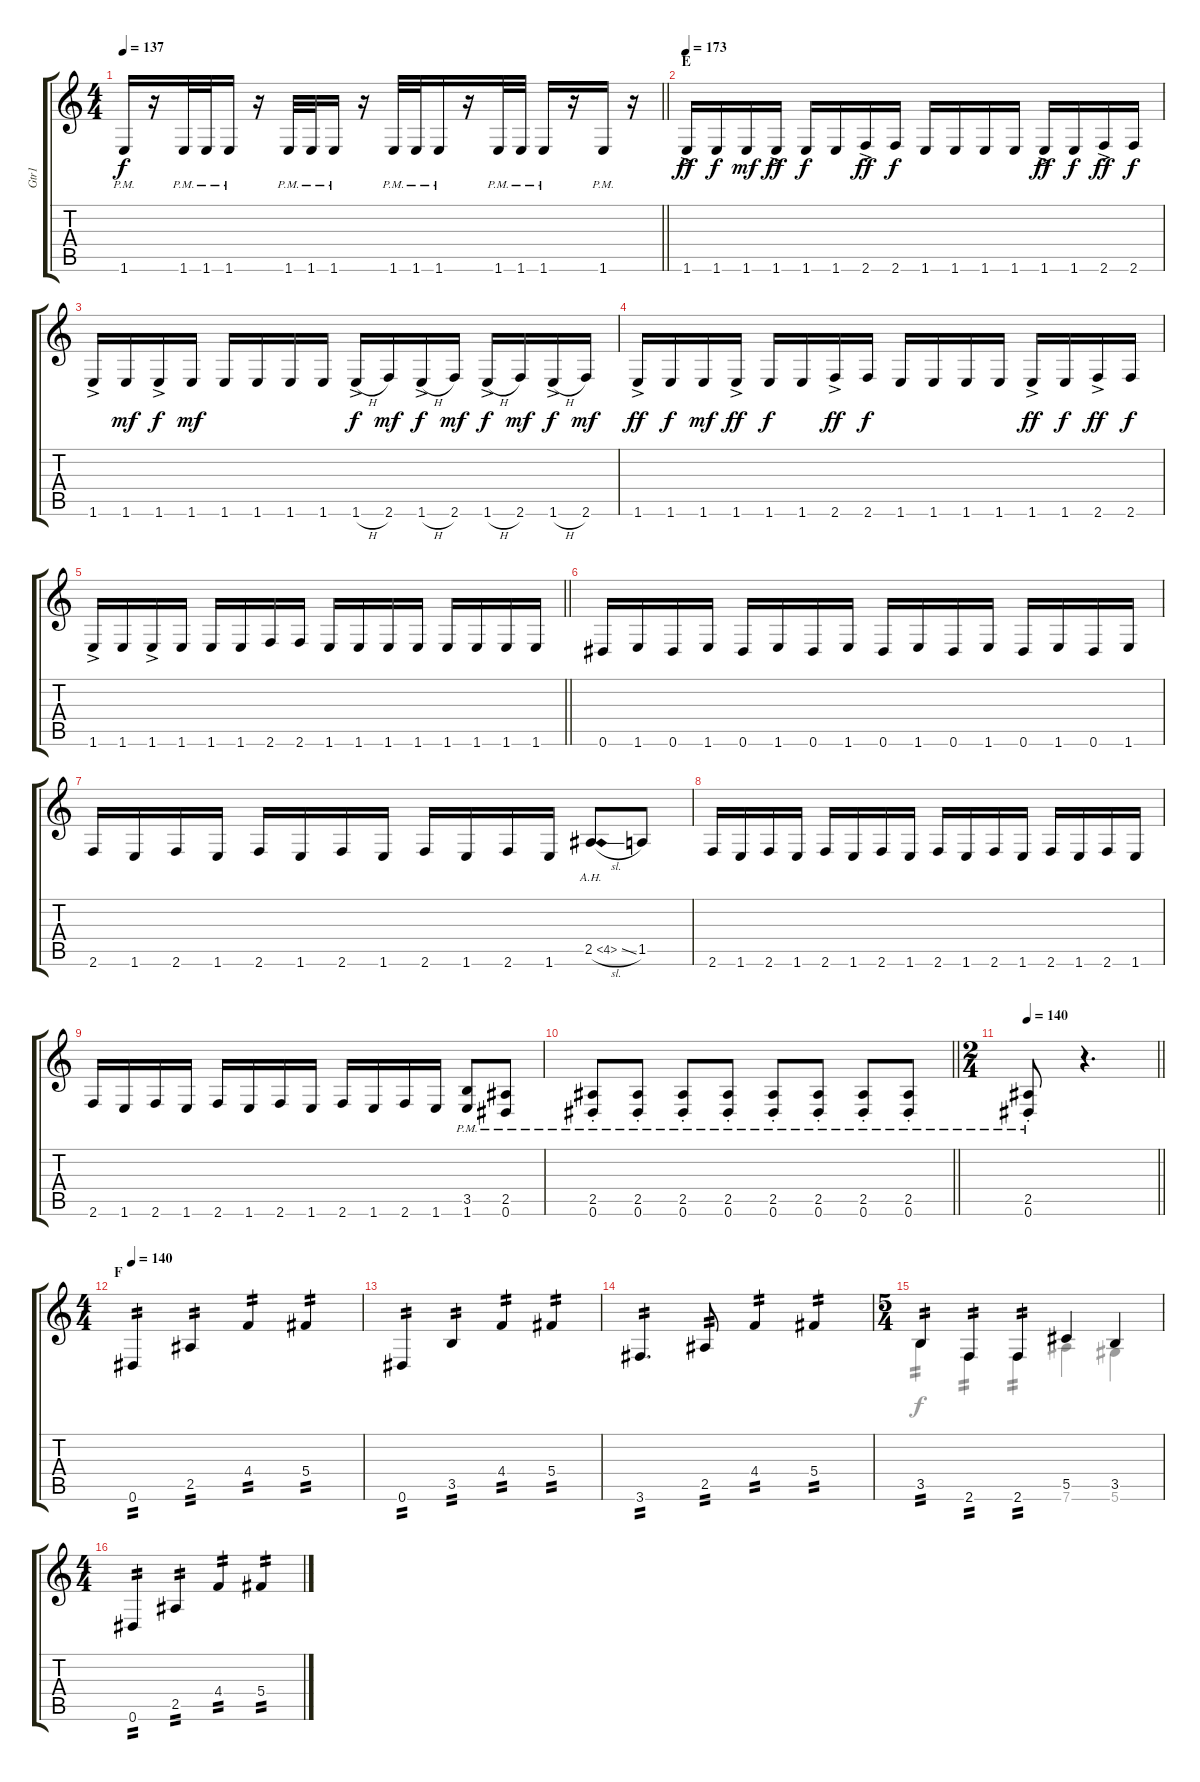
\track ("Gtr1" "Gtr1") {instrument distortionguitar}
\staff {score tabs}
\tuning (Eb4 Bb3 Gb3 Db3 Ab2 Eb2) {hide}
\voice
\ts (4 4)
\tempo 137
\clef g2
\barLineRight lightlight
\ks c
1.6{pm}.16{dy f} r.16 1.6{pm}.32 1.6{pm}.32 1.6{pm}.16 r.16 1.6{pm}.32 1.6{pm}.32 1.6{pm}.16 r.16 1.6{pm}.32 1.6{pm}.32 1.6{pm}.16 r.16 1.6{pm}.32 1.6{pm}.32 1.6{pm}.16 r.16 1.6{pm}.16 r.16 |
\section ("" "E")
\tempo 173
1.6{ac}.16{dy ff} 1.6.16{dy f} 1.6.16{dy mf} 1.6{ac}.16{dy ff} 1.6.16{dy f} 1.6.16 2.6{ac}.16{dy ff} 2.6.16{dy f} 1.6.16 1.6.16 1.6.16 1.6.16 1.6{ac}.16{dy ff} 1.6.16{dy f} 2.6{ac}.16{dy ff} 2.6.16{dy f} |
1.6{ac}.16 1.6.16{dy mf} 1.6{ac}.16{dy f} 1.6.16{dy mf} 1.6.16 1.6.16 1.6.16 1.6.16 1.6{h ac}.16{dy f} 2.6.16{dy mf} 1.6{h ac}.16{dy f} 2.6.16{dy mf} 1.6{h ac}.16{dy f} 2.6.16{dy mf} 1.6{h ac}.16{dy f} 2.6.16{dy mf} |
1.6{ac}.16{dy ff} 1.6.16{dy f} 1.6.16{dy mf} 1.6{ac}.16{dy ff} 1.6.16{dy f} 1.6.16 2.6{ac}.16{dy ff} 2.6.16{dy f} 1.6.16 1.6.16 1.6.16 1.6.16 1.6{ac}.16{dy ff} 1.6.16{dy f} 2.6{ac}.16{dy ff} 2.6.16{dy f} |
\barLineRight lightlight
1.6{ac}.16 1.6.16 1.6{ac}.16 1.6.16 1.6.16 1.6.16 2.6.16 2.6.16 1.6.16 1.6.16 1.6.16 1.6.16 1.6.16 1.6.16 1.6.16 1.6.16 |
\section ("" "")
0.6.16 1.6.16 0.6.16 1.6.16 0.6.16 1.6.16 0.6.16 1.6.16 0.6.16 1.6.16 0.6.16 1.6.16 0.6.16 1.6.16 0.6.16 1.6.16 |
2.6.16 1.6.16 2.6.16 1.6.16 2.6.16 1.6.16 2.6.16 1.6.16 2.6.16 1.6.16 2.6.16 1.6.16 2.5{ah 2 sl}.8 1.5.8 |
2.6.16 1.6.16 2.6.16 1.6.16 2.6.16 1.6.16 2.6.16 1.6.16 2.6.16 1.6.16 2.6.16 1.6.16 2.6.16 1.6.16 2.6.16 1.6.16 |
2.6.16 1.6.16 2.6.16 1.6.16 2.6.16 1.6.16 2.6.16 1.6.16 2.6.16 1.6.16 2.6.16 1.6.16 (3.5{pm} 1.6{pm}).8 (2.5{pm} 0.6{pm}).8 |
\barLineRight lightlight
(2.5{pm st} 0.6{pm st}).8 (2.5{pm st} 0.6{pm st}).8 (2.5{pm st} 0.6{pm st}).8 (2.5{pm st} 0.6{pm st}).8 (2.5{pm st} 0.6{pm st}).8 (2.5{pm st} 0.6{pm st}).8 (2.5{pm st} 0.6{pm st}).8 (2.5{pm st} 0.6{pm st}).8 |
\ts (2 4)
\section ("" "")
\tempo 140
\barLineRight lightlight
(2.5{pm st} 0.6{pm st}).8 r.4{d} |
\ts (4 4)
\section ("" "F")
\tempo 140
0.6.4{tp 2} 2.5.4{tp 2} 4.4.4{tp 2} 5.4.4{tp 2} |
0.6.4{tp 2} 3.5.4{tp 2} 4.4.4{tp 2} 5.4.4{tp 2} |
3.6.4{d tp 2} 2.5.8{tp 2} 4.4.4{tp 2} 5.4.4{tp 2} |
\ts (5 4)
3.5.4{tp 2} 2.6.4{tp 2} 2.6.4{tp 2} 5.5.4 3.5.4 |
\ts (4 4)
0.6.4{tp 2} 2.5.4{tp 2} 4.4.4{tp 2} 5.4.4{tp 2}
\voice
\clef g2
\ottava regular
\simile none
\barLineRight lightlight
\ks c
|
|
|
|
\barLineRight lightlight
|
|
|
|
|
\barLineRight lightlight
|
\barLineRight lightlight
|
|
|
|
3.5.4{tp 2} 2.6.4{tp 2} 2.6.4{tp 2} 7.6.4 5.6.4 |
